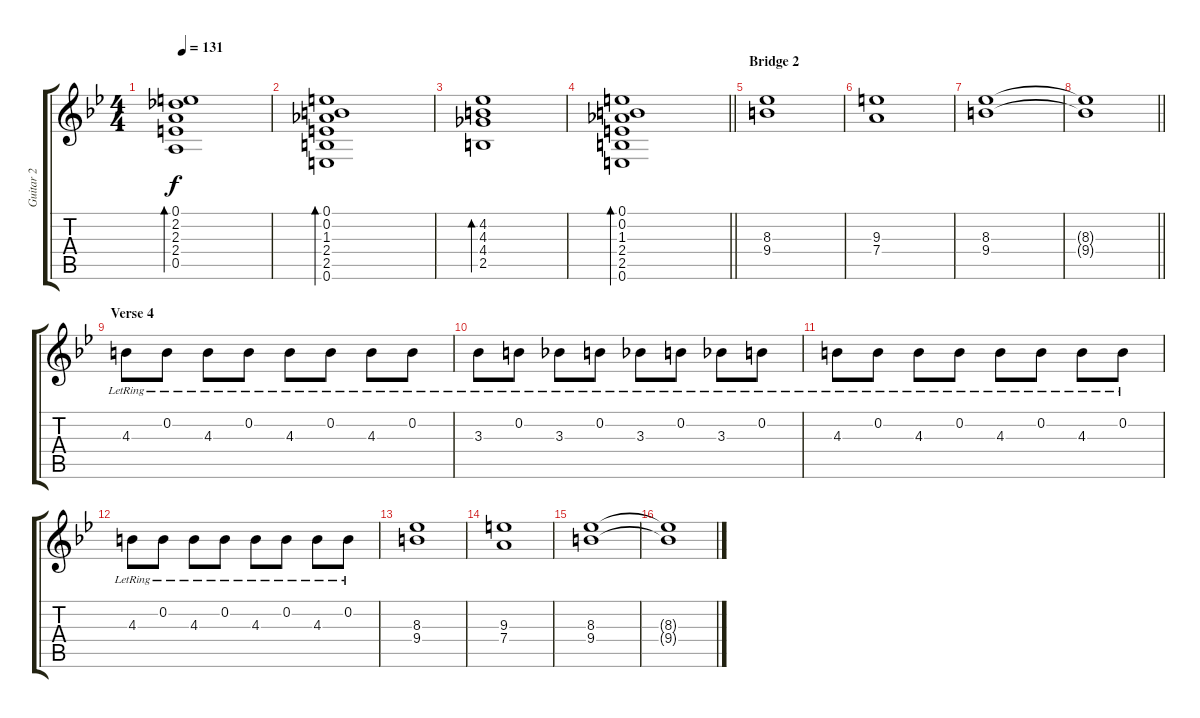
\track ("Guitar 2" "Guitar 2") {instrument overdrivenguitar}
\staff {score tabs}
\tuning (E4 B3 G3 D3 A2 E2) {hide}
\ts (4 4)
\tempo 131
\clef g2
\ks bb
(0.1 2.2 2.3 2.4 0.5).1{bd 240 dy f} |
(0.1 0.2 1.3 2.4 2.5 0.6).1{bd 240} |
(4.2 4.3 4.4 2.5).1{bd 240} |
\barLineRight lightlight
(0.1 0.2 1.3 2.4 2.5 0.6).1{bd 240} |
\section ("" "Bridge 2")
(8.3 9.4).1 |
(9.3 7.4).1 |
(8.3 9.4).1 |
\barLineRight lightlight
(8.3{t} 9.4{t}).1 |
\section ("" "Verse 4")
4.3{lr}.8 0.2{lr}.8 4.3{lr}.8 0.2{lr}.8 4.3{lr}.8 0.2{lr}.8 4.3{lr}.8 0.2{lr}.8 |
3.3{lr}.8 0.2{lr}.8 3.3{lr}.8 0.2{lr}.8 3.3{lr}.8 0.2{lr}.8 3.3{lr}.8 0.2{lr}.8 |
4.3{lr}.8 0.2{lr}.8 4.3{lr}.8 0.2{lr}.8 4.3{lr}.8 0.2{lr}.8 4.3{lr}.8 0.2{lr}.8 |
4.3{lr}.8 0.2{lr}.8 4.3{lr}.8 0.2{lr}.8 4.3{lr}.8 0.2{lr}.8 4.3{lr}.8 0.2{lr}.8 |
(8.3 9.4).1 |
(9.3 7.4).1 |
(8.3 9.4).1 |
(8.3{t} 9.4{t}).1
